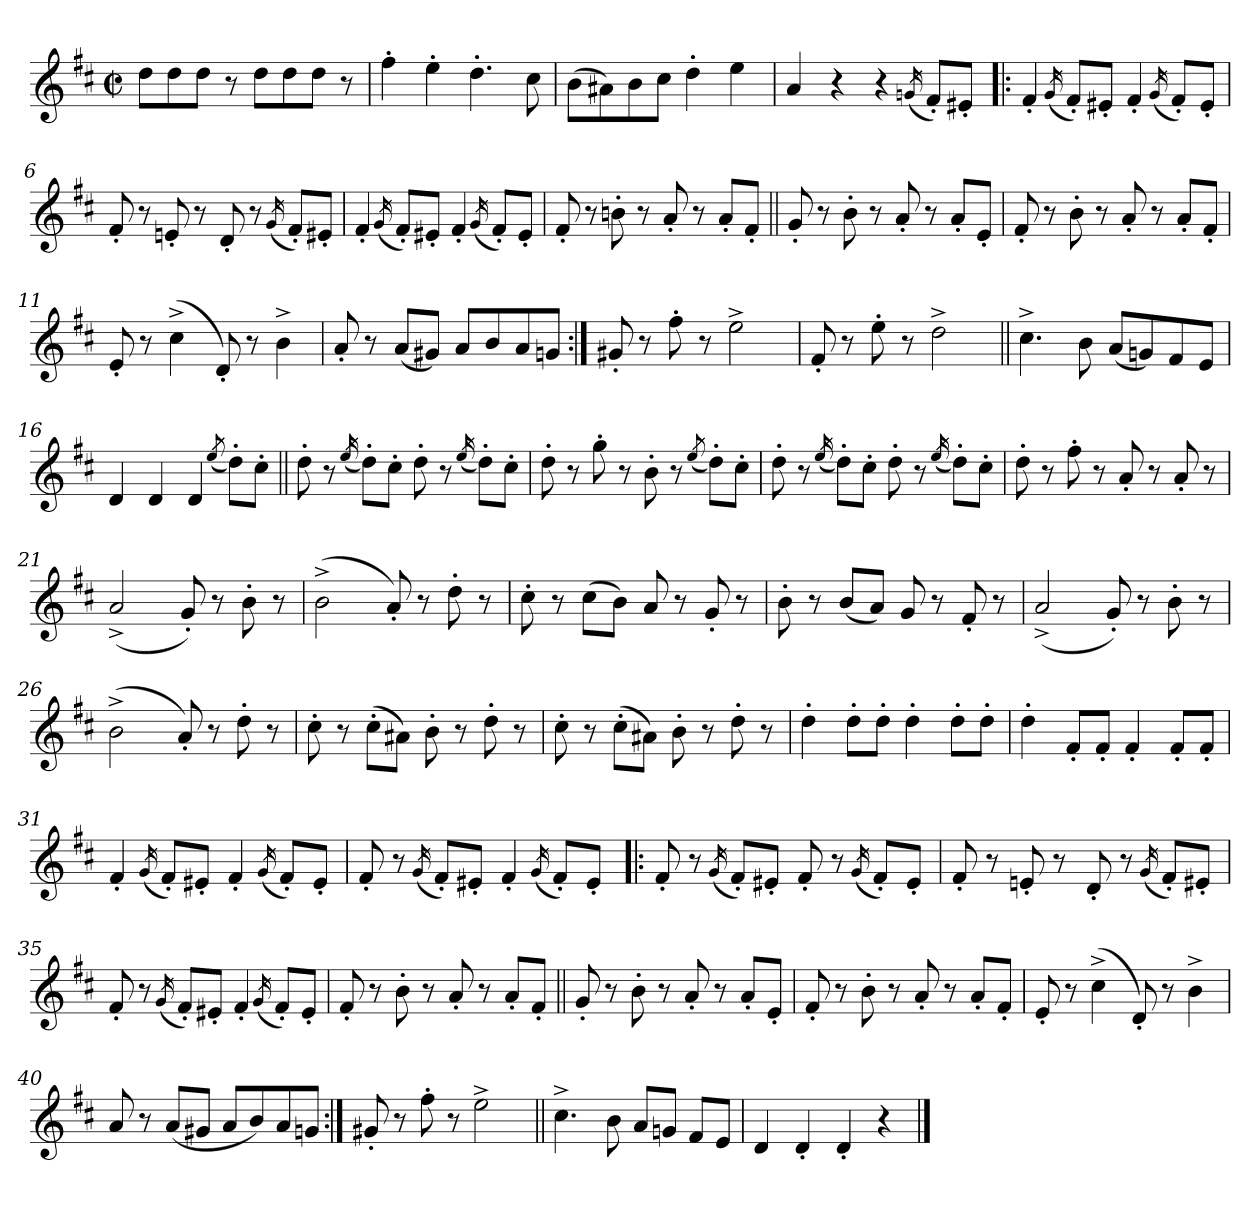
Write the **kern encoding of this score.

**kern
*part1
*staff1
*clefG2
*k[f#c#]
*D:
*M2/2
*met(c|)
=1
8dd\L
8dd\
8dd\J
8r
8dd\L
8dd\
8dd\J
8r
=2
4ff#'>\
4ee'>\
4.dd'>\
8cc#\
=3
(>8b\L
8a#X\)
8b\
8cc#\J
4dd'>\
4ee\
=4
4a/
4r
4r
(<16qgn/
8f#'</L)
8e#X'</J
=5!|:
4f#'</
(<16qg/
8f#'</L)
8e#X'</J
4f#'</
(<16qg/
8f#'</L)
8e#'</J
=6
8f#'</
8r
8en'<'</
8r
8d'</
8r
(<16qg/
8f#'</L)
8e#X'</J
!!LO:LB:g=z
=7
4f#'</
(<16qg/
8f#'</L)
8e#X'</J
4f#'</
(<16qg/
8f#'</L)
8e#'</J
=8
8f#'</
8r
8bn'>'>\
8r
8a'</
8r
8a'</L
8f#'</J
=9||
8g'</
8r
8b'>\
8r
8a'</
8r
8a'</L
8e'</J
=10
8f#'</
8r
8b'>\
8r
8a'</
8r
8a'</L
8f#'</J
=11
8e'</
8r
(>4cc#^>\
8d'</)
8r
4b^>\
=12
8a'</
8r
(<8a/L
8g#X/J)
8a/L
8b/
8a/
8gn/J
!!LO:LB:g=z
=13:|!
8g#X'</
8r
8ff#'>\
8r
2ee^>\
=14
8f#'</
8r
8ee'>\
8r
2dd^>\
=15||
4.cc#^>\
8b\
(<8a/L
8gn/)
8f#/
8e/J
=16
4d/
4d/
4d/
(<8qee/
8dd'>\L)
8cc#'>\J
=17||
8dd'>\
8r
(<16qee/
8dd'<\L)
8cc#'>\J
8dd'>\
8r
(<16qee/
8dd'<\L)
8cc#'>\J
=18
8dd'>\
8r
8gg'>\
8r
8b'>\
8r
(<8qee/
8dd'>\L)
8cc#'>\J
!!LO:LB:g=z
=19
8dd'>\
8r
(<16qee/
8dd'<\L)
8cc#'>\J
8dd'>\
8r
(<16qee/
8dd'<\L)
8cc#'>\J
=20
8dd'>\
8r
8ff#'>\
8r
8a'</
8r
8a'</
8r
=21
(<2a^</
8g'</)
8r
8b'>\
8r
=22
(>2b^>\
8a'</)
8r
8dd'>\
8r
=23
8cc#'>\
8r
(>8cc#\L
8b\J)
8a/
8r
8g'</
8r
=24
8b'>\
8r
(<8b/L
8a/J)
8g/
8r
8f#'</
8r
!!LO:LB:g=z
=25
(<2a^</
8g'</)
8r
8b'>\
8r
=26
(>2b^>\
8a'</)
8r
8dd'>\
8r
=27
8cc#'>\
8r
(>8cc#'>\L
8a#X\J)
8b'>\
8r
8dd'>\
8r
=28
8cc#'>\
8r
(>8cc#'>\L
8a#X\J)
8b'>\
8r
8dd'>\
8r
=29
4dd'>\
8dd'>\L
8dd'>\J
4dd'>\
8dd'>\L
8dd'>\J
=30
4dd'>\
8f#'</L
8f#'</J
4f#'</
8f#'</L
8f#'</J
!!LO:LB:g=z
=31
4f#'</
(<16qg/
8f#'</L)
8e#X'</J
4f#'</
(<16qg/
8f#'</L)
8e#'</J
=32
8f#'</
8r
(<16qg/
8f#'</L)
8e#X'</J
4f#'</
(<16qg/
8f#'</L)
8e#'</J
=33!|:
8f#'</
8r
(<16qg/
8f#'</L)
8e#X'</J
8f#'</
8r
(<16qg/
8f#'</L)
8e#'</J
=34
8f#'</
8r
8en'</
8r
8d'</
8r
(<16qg/
8f#'</L)
8e#X'</J
=35
8f#'</
8r
(<16qg/
8f#'</L)
8e#X'</J
4f#'</
(<16qg/
8f#'</L)
8e#'</J
!!LO:LB:g=z
=36
8f#'</
8r
8b'>\
8r
8a'</
8r
8a'</L
8f#'</J
=37||
8g'</
8r
8b'>\
8r
8a'</
8r
8a'</L
8e'</J
=38
8f#'</
8r
8b'>\
8r
8a'</
8r
8a'</L
8f#'</J
=39
8e'</
8r
(>4cc#^>\
8d'</)
8r
4b^>\
=40
8a/
8r
(<8a/L
8g#X/J
8a/L
8b/)
8a/
8gn/J
!!LO:LB:g=z
=41:|!
8g#X'</
8r
8ff#'>\
8r
2ee^>\
=42||
4.cc#^>\
8b\
8a/L
8gn/J
8f#/L
8e/J
=43
4d/
4d'</
4d'</
4r
==
*-
